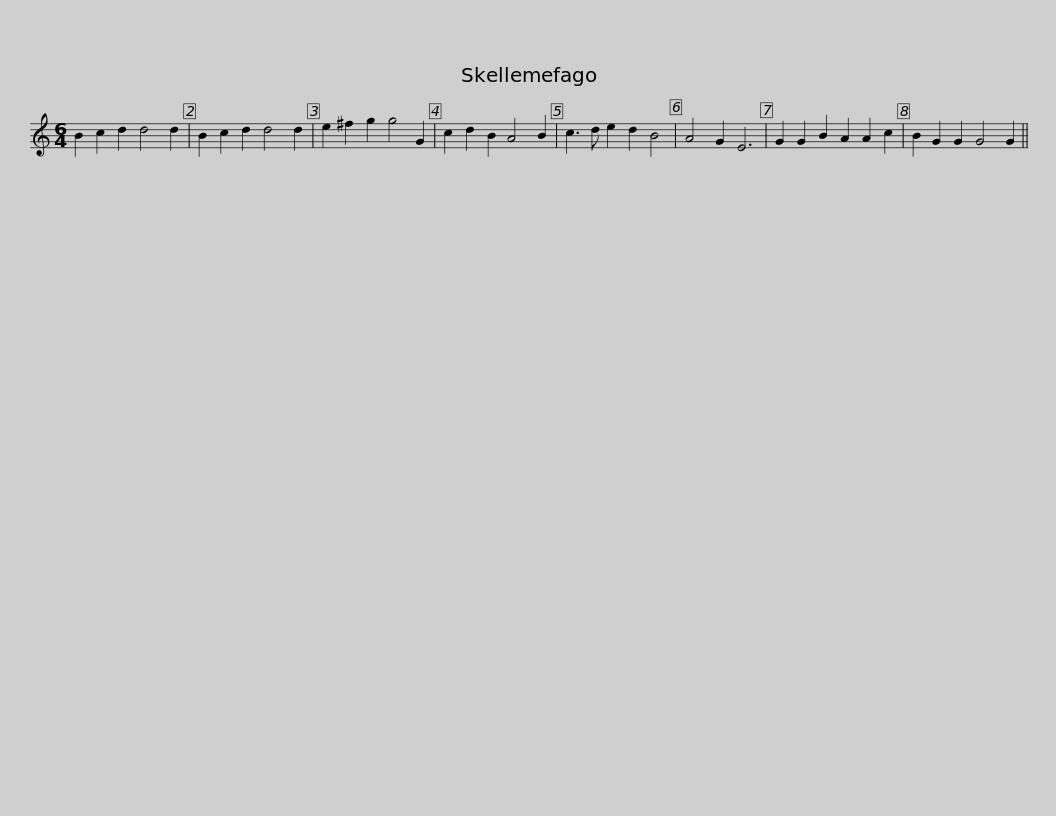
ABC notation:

X:1
L:1/8
M:6/4
I:linebreak $
K:C
V:1 treble
V:1
 B2 c2 d2 d4 d2 | B2 c2 d2 d4 d2 | e2 ^f2 g2 g4 G2 | c2 d2 B2 A4 B2 | c3 d e2 d2 B4 | %5
 A4 G2 E6 | G2 G2 B2 A2 A2 c2 |$ B2 G2 G2 G4 G2 || %8
